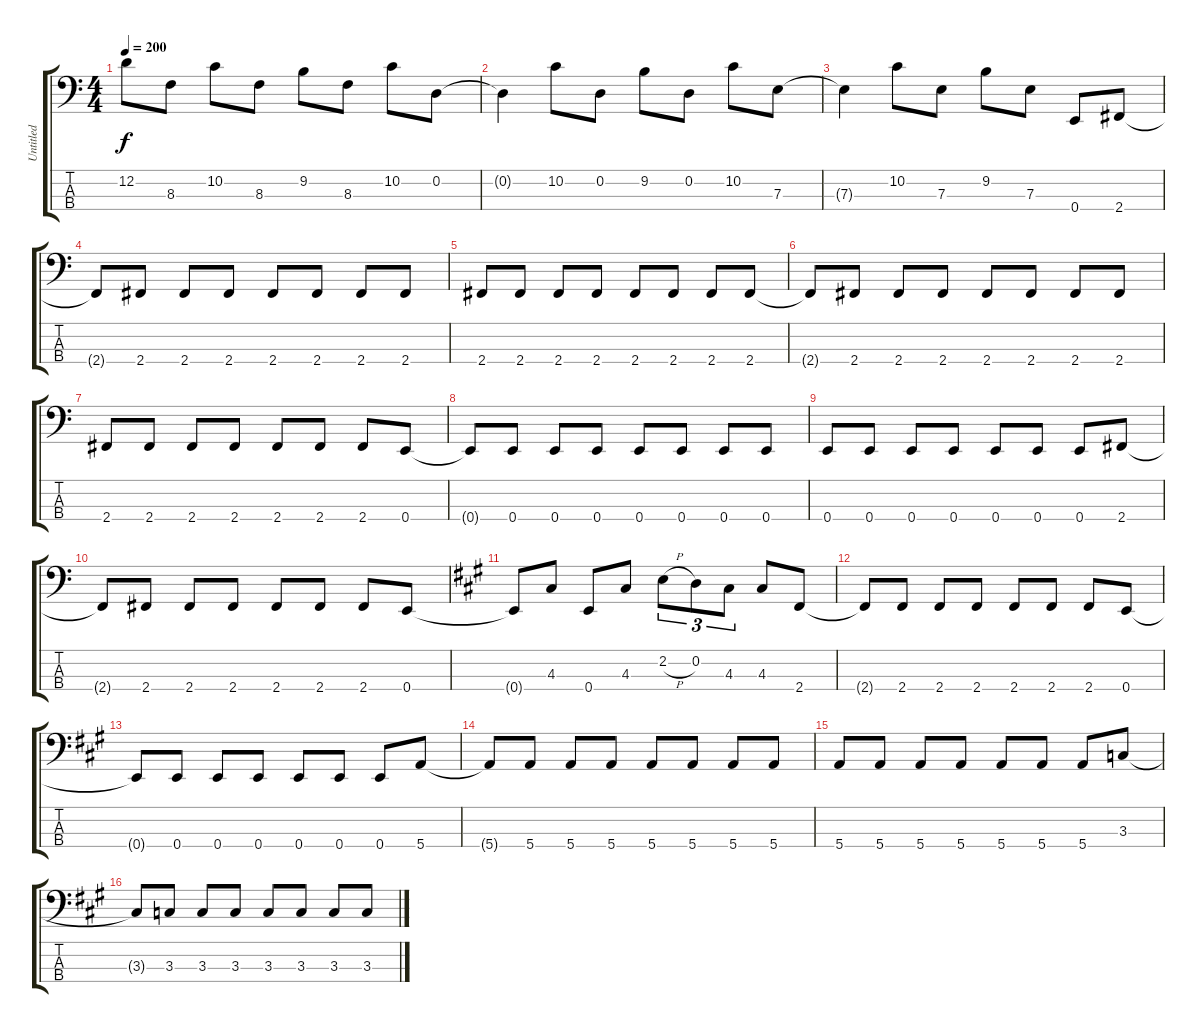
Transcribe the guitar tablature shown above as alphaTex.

\track ("Untitled" "Untitled") {instrument electricbassfinger}
\staff {score tabs}
\tuning (G2 D2 A1 E1) {hide}
\ts (4 4)
\tempo 200
\clef f4
\ks c
12.2.8{dy f} 8.3.8 10.2.8 8.3.8 9.2.8 8.3.8 10.2.8 0.2.8 |
0.2{t}.4 10.2.8 0.2.8 9.2.8 0.2.8 10.2.8 7.3.8 |
7.3{t}.4 10.2.8 7.3.8 9.2.8 7.3.8 0.4.8 2.4.8 |
2.4{t}.8 2.4.8 2.4.8 2.4.8 2.4.8 2.4.8 2.4.8 2.4.8 |
2.4.8 2.4.8 2.4.8 2.4.8 2.4.8 2.4.8 2.4.8 2.4.8 |
2.4{t}.8 2.4.8 2.4.8 2.4.8 2.4.8 2.4.8 2.4.8 2.4.8 |
2.4.8 2.4.8 2.4.8 2.4.8 2.4.8 2.4.8 2.4.8 0.4.8 |
0.4{t}.8 0.4.8 0.4.8 0.4.8 0.4.8 0.4.8 0.4.8 0.4.8 |
0.4.8 0.4.8 0.4.8 0.4.8 0.4.8 0.4.8 0.4.8 2.4.8 |
2.4{t}.8 2.4.8 2.4.8 2.4.8 2.4.8 2.4.8 2.4.8 0.4.8 |
\ks a
0.4{t}.8 4.3.8 0.4.8 4.3.8 2.2{h}.8{tu (3 2)} 0.2.8{tu (3 2)} 4.3.8{tu (3 2)} 4.3.8 2.4.8 |
2.4{t}.8 2.4.8 2.4.8 2.4.8 2.4.8 2.4.8 2.4.8 0.4.8 |
0.4{t}.8 0.4.8 0.4.8 0.4.8 0.4.8 0.4.8 0.4.8 5.4.8 |
5.4{t}.8 5.4.8 5.4.8 5.4.8 5.4.8 5.4.8 5.4.8 5.4.8 |
5.4.8 5.4.8 5.4.8 5.4.8 5.4.8 5.4.8 5.4.8 3.3.8 |
3.3{t}.8 3.3.8 3.3.8 3.3.8 3.3.8 3.3.8 3.3.8 3.3.8
